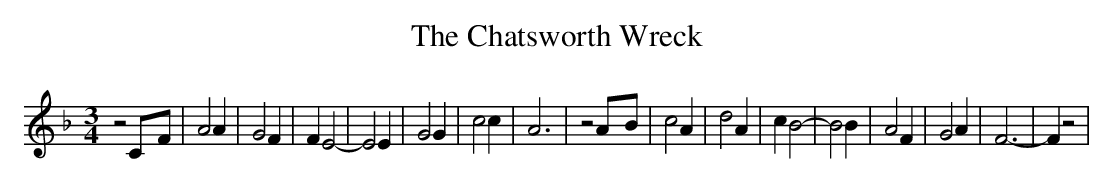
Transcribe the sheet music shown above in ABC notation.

X:1
T:The Chatsworth Wreck
M:3/4
L:1/2
K:F
 zC/4-F/4| A A/2| G F/2| F/2 E-| E E/2| G G/2| c c/2| A3/2| zA/4-B/4|\
 c A/2| d A/2| c/2 B-| B B/2| A F/2| G A/2| F3/2-| F/2 z|
